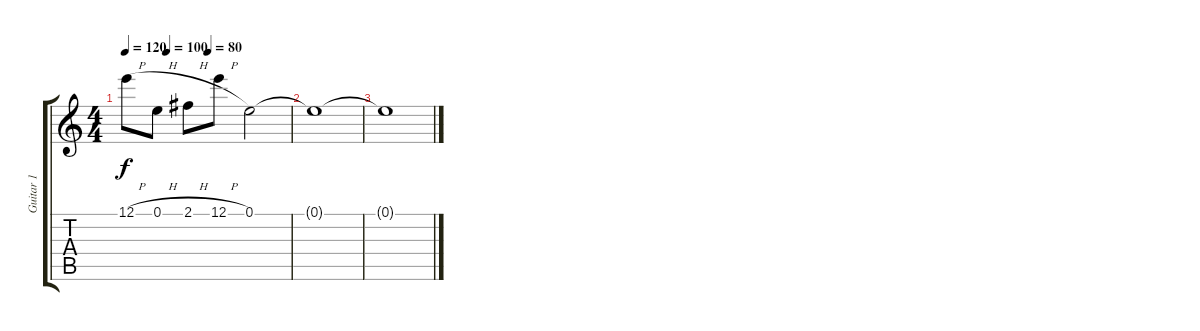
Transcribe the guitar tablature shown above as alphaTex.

\track ("Guitar 1" "Guitar 1") {instrument distortionguitar}
\staff {score tabs}
\tuning (E4 B3 G3 D3 A2 E2) {hide}
\ts (4 4)
\tempo 120
\tempo (100 0.25)
\tempo (80 0.5)
\clef g2
\ks c
12.1{h}.8{dy f} 0.1{h}.8 2.1{h}.8 12.1{h}.8 0.1.2{volume 0} |
0.1{t}.1 |
0.1{t}.1
